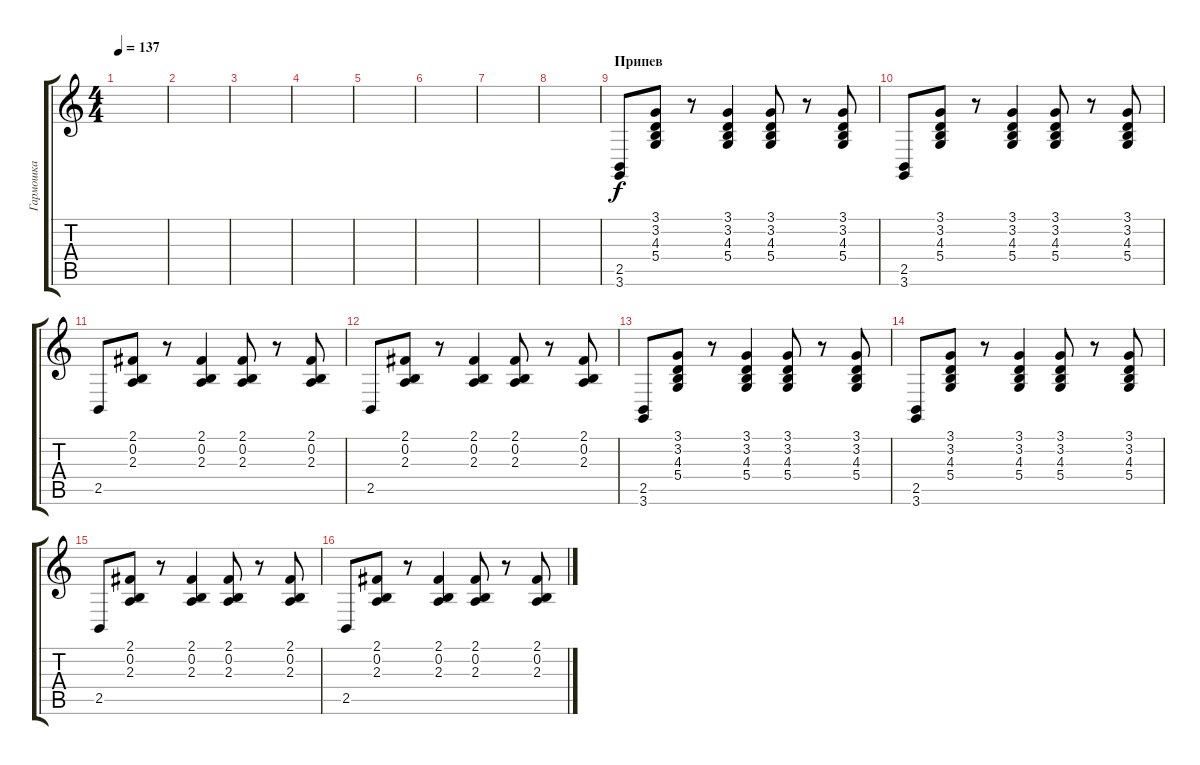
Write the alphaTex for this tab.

\track ("Гармошка" "Гармошка") {instrument tangoaccordion}
\staff {score tabs}
\tuning (E4 B3 G3 D3 A2 E2) {hide}
\ts (4 4)
\tempo 137
\clef g2
\ks c
|
|
|
|
|
|
|
|
\section ("" "Припев")
(2.5 3.6).8 (3.1 3.2 4.3 5.4).8 r.8 (3.1 3.2 4.3 5.4).4 (3.1 3.2 4.3 5.4).8 r.8 (3.1 3.2 4.3 5.4).8 |
(2.5 3.6).8 (3.1 3.2 4.3 5.4).8 r.8 (3.1 3.2 4.3 5.4).4 (3.1 3.2 4.3 5.4).8 r.8 (3.1 3.2 4.3 5.4).8 |
2.5.8 (2.1 0.2 2.3).8 r.8 (2.1 0.2 2.3).4 (2.1 0.2 2.3).8 r.8 (2.1 0.2 2.3).8 |
2.5.8 (2.1 0.2 2.3).8 r.8 (2.1 0.2 2.3).4 (2.1 0.2 2.3).8 r.8 (2.1 0.2 2.3).8 |
(2.5 3.6).8 (3.1 3.2 4.3 5.4).8 r.8 (3.1 3.2 4.3 5.4).4 (3.1 3.2 4.3 5.4).8 r.8 (3.1 3.2 4.3 5.4).8 |
(2.5 3.6).8 (3.1 3.2 4.3 5.4).8 r.8 (3.1 3.2 4.3 5.4).4 (3.1 3.2 4.3 5.4).8 r.8 (3.1 3.2 4.3 5.4).8 |
2.5.8 (2.1 0.2 2.3).8 r.8 (2.1 0.2 2.3).4 (2.1 0.2 2.3).8 r.8 (2.1 0.2 2.3).8 |
2.5.8 (2.1 0.2 2.3).8 r.8 (2.1 0.2 2.3).4 (2.1 0.2 2.3).8 r.8 (2.1 0.2 2.3).8
